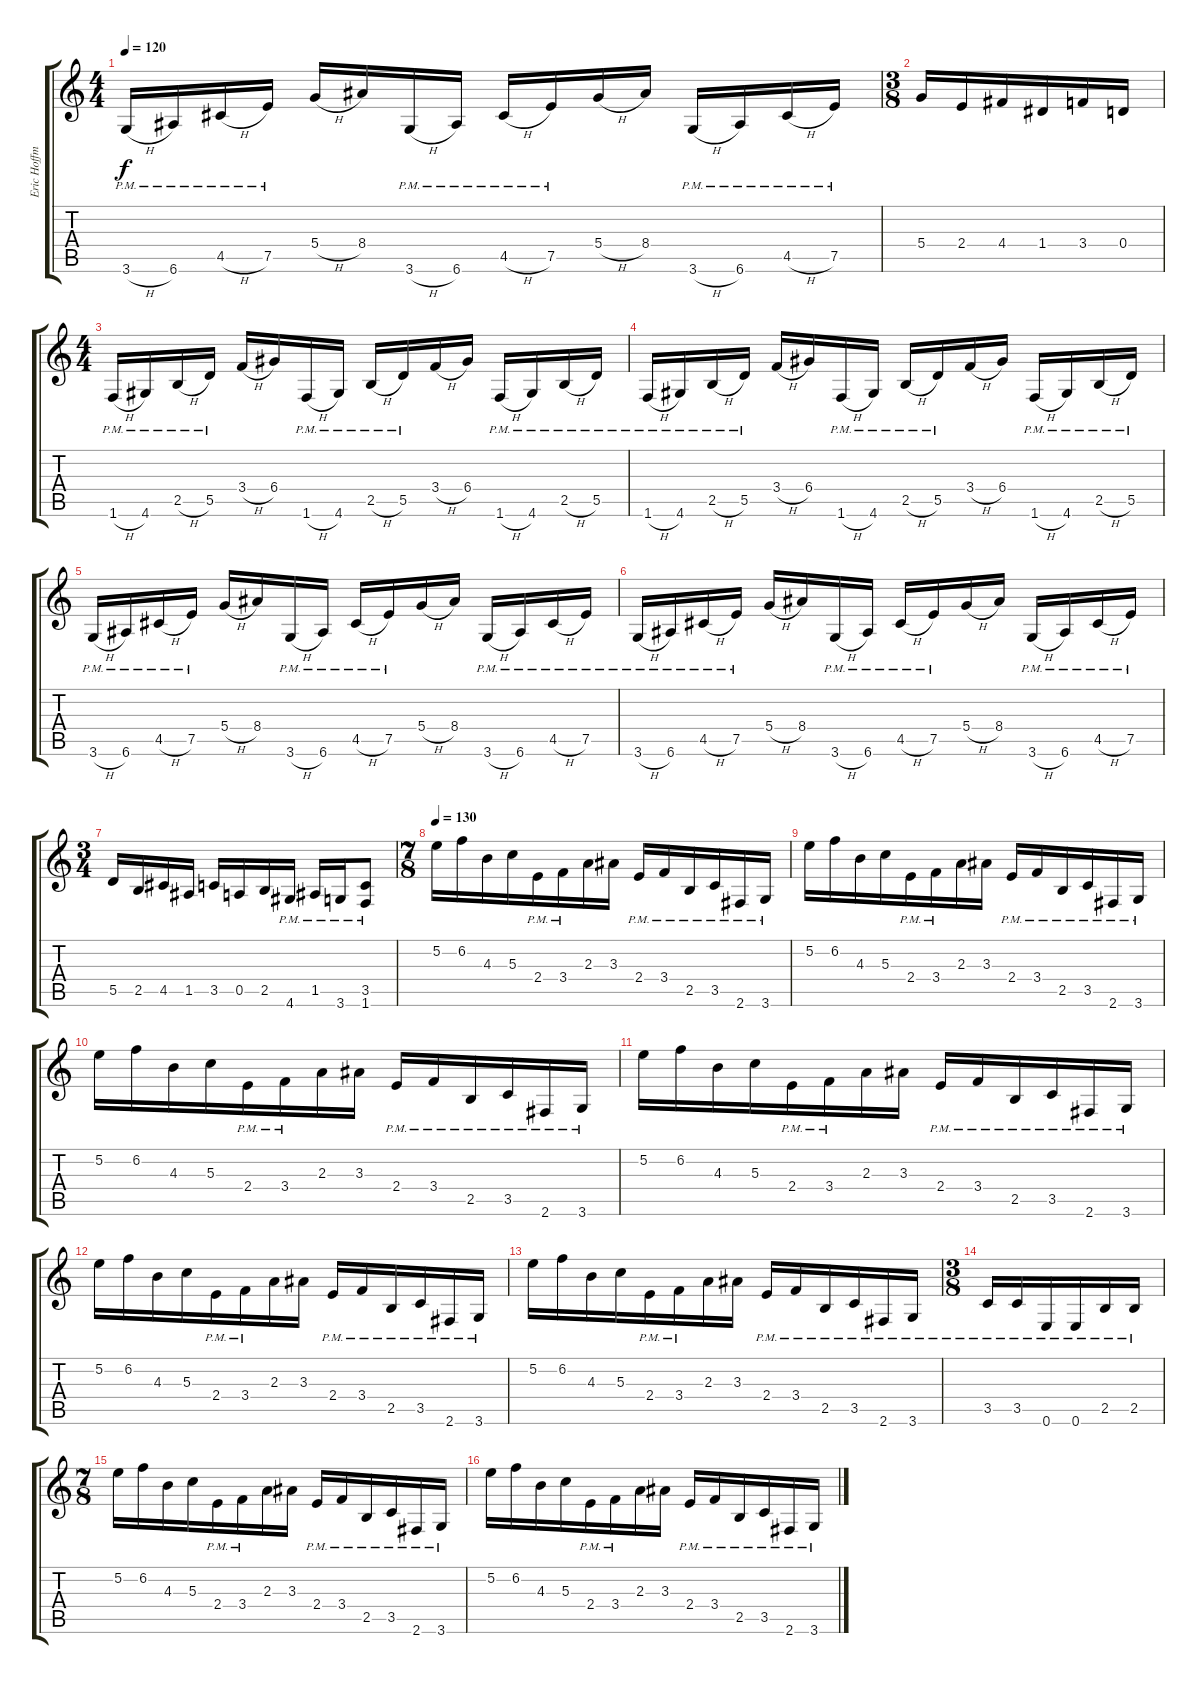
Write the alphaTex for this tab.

\track ("Eric Hoffman" "Eric Hoffm") {instrument distortionguitar}
\staff {score tabs}
\tuning (E4 B3 G3 D3 A2 E2) {hide}
\ts (4 4)
\tempo 120
\clef g2
\ks c
3.6{h pm}.16{dy f} 6.6{pm}.16 4.5{h pm}.16 7.5{pm}.16 5.4{h}.16 8.4.16 3.6{h pm}.16 6.6{pm}.16 4.5{h pm}.16 7.5{pm}.16 5.4{h}.16 8.4.16 3.6{h pm}.16 6.6{pm}.16 4.5{h pm}.16 7.5{pm}.16 |
\ts (3 8)
5.4.16 2.4.16 4.4.16 1.4.16 3.4.16 0.4.16 |
\ts (4 4)
1.6{h pm}.16 4.6{pm}.16 2.5{h pm}.16 5.5{pm}.16 3.4{h}.16 6.4.16 1.6{h pm}.16 4.6{pm}.16 2.5{h pm}.16 5.5{pm}.16 3.4{h}.16 6.4.16 1.6{h pm}.16 4.6{pm}.16 2.5{h pm}.16 5.5{pm}.16 |
1.6{h pm}.16 4.6{pm}.16 2.5{h pm}.16 5.5{pm}.16 3.4{h}.16 6.4.16 1.6{h pm}.16 4.6{pm}.16 2.5{h pm}.16 5.5{pm}.16 3.4{h}.16 6.4.16 1.6{h pm}.16 4.6{pm}.16 2.5{h pm}.16 5.5{pm}.16 |
3.6{h pm}.16 6.6{pm}.16 4.5{h pm}.16 7.5{pm}.16 5.4{h}.16 8.4.16 3.6{h pm}.16 6.6{pm}.16 4.5{h pm}.16 7.5{pm}.16 5.4{h}.16 8.4.16 3.6{h pm}.16 6.6{pm}.16 4.5{h pm}.16 7.5{pm}.16 |
3.6{h pm}.16 6.6{pm}.16 4.5{h pm}.16 7.5{pm}.16 5.4{h}.16 8.4.16 3.6{h pm}.16 6.6{pm}.16 4.5{h pm}.16 7.5{pm}.16 5.4{h}.16 8.4.16 3.6{h pm}.16 6.6{pm}.16 4.5{h pm}.16 7.5{pm}.16 |
\ts (3 4)
5.5.16 2.5.16 4.5.16 1.5.16 3.5.16 0.5.16 2.5.16 4.6{pm}.16 1.5{pm}.16 3.6{pm}.16 (3.5{pm} 1.6{pm}).8 |
\ts (7 8)
\tempo 130
5.2.16 6.2.16 4.3.16 5.3.16 2.4{pm}.16 3.4{pm}.16 2.3.16 3.3.16 2.4{pm}.16 3.4{pm}.16 2.5{pm}.16 3.5{pm}.16 2.6{pm}.16 3.6{pm}.16 |
5.2.16 6.2.16 4.3.16 5.3.16 2.4{pm}.16 3.4{pm}.16 2.3.16 3.3.16 2.4{pm}.16 3.4{pm}.16 2.5{pm}.16 3.5{pm}.16 2.6{pm}.16 3.6{pm}.16 |
5.2.16 6.2.16 4.3.16 5.3.16 2.4{pm}.16 3.4{pm}.16 2.3.16 3.3.16 2.4{pm}.16 3.4{pm}.16 2.5{pm}.16 3.5{pm}.16 2.6{pm}.16 3.6{pm}.16 |
5.2.16 6.2.16 4.3.16 5.3.16 2.4{pm}.16 3.4{pm}.16 2.3.16 3.3.16 2.4{pm}.16 3.4{pm}.16 2.5{pm}.16 3.5{pm}.16 2.6{pm}.16 3.6{pm}.16 |
5.2.16 6.2.16 4.3.16 5.3.16 2.4{pm}.16 3.4{pm}.16 2.3.16 3.3.16 2.4{pm}.16 3.4{pm}.16 2.5{pm}.16 3.5{pm}.16 2.6{pm}.16 3.6{pm}.16 |
5.2.16 6.2.16 4.3.16 5.3.16 2.4{pm}.16 3.4{pm}.16 2.3.16 3.3.16 2.4{pm}.16 3.4{pm}.16 2.5{pm}.16 3.5{pm}.16 2.6{pm}.16 3.6{pm}.16 |
\ts (3 8)
3.5{pm}.16 3.5{pm}.16 0.6{pm}.16 0.6{pm}.16 2.5{pm}.16 2.5{pm}.16 |
\ts (7 8)
5.2.16 6.2.16 4.3.16 5.3.16 2.4{pm}.16 3.4{pm}.16 2.3.16 3.3.16 2.4{pm}.16 3.4{pm}.16 2.5{pm}.16 3.5{pm}.16 2.6{pm}.16 3.6{pm}.16 |
5.2.16 6.2.16 4.3.16 5.3.16 2.4{pm}.16 3.4{pm}.16 2.3.16 3.3.16 2.4{pm}.16 3.4{pm}.16 2.5{pm}.16 3.5{pm}.16 2.6{pm}.16 3.6{pm}.16
